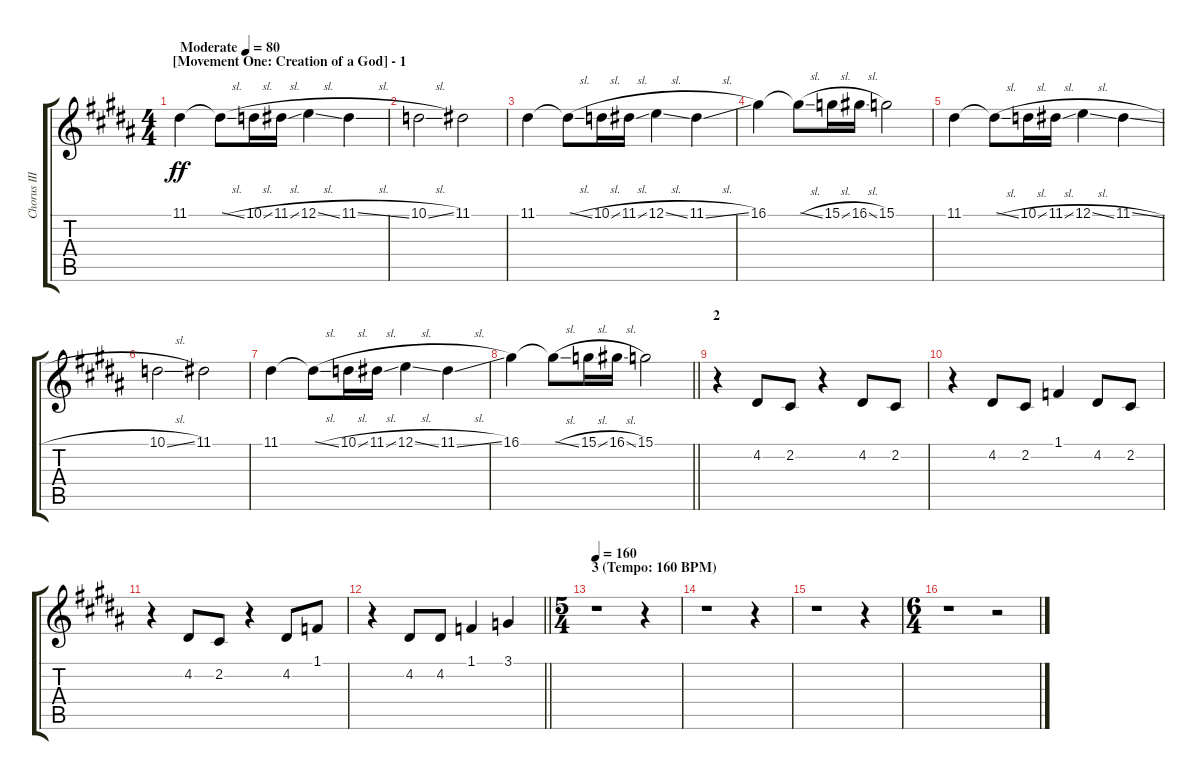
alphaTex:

\track ("Chorus III" "Chorus III") {instrument voiceoohs}
\staff {score tabs}
\tuning (E4 B3 G3 D3 A2 E2) {hide}
\ts (4 4)
\section ("" "[Movement One: Creation of a God] - 1")
\tempo (80 "Moderate")
\clef g2
\ks b
11.1.4{dy ff instrument voiceoohs} 11.1{sl t}.8 10.1{sl}.16 11.1{sl}.16 12.1{sl}.4 11.1{sl}.4 |
10.1{sl}.2 11.1.2 |
11.1.4 11.1{sl t}.8 10.1{sl}.16 11.1{sl}.16 12.1{sl}.4 11.1{sl}.4 |
16.1.4 16.1{sl t}.8 15.1{sl}.16 16.1{sl}.16 15.1.2 |
11.1.4 11.1{sl t}.8 10.1{sl}.16 11.1{sl}.16 12.1{sl}.4 11.1{sl}.4 |
10.1{sl}.2 11.1.2 |
11.1.4 11.1{sl t}.8 10.1{sl}.16 11.1{sl}.16 12.1{sl}.4 11.1{sl}.4 |
\barLineRight lightlight
16.1.4 16.1{sl t}.8 15.1{sl}.16 16.1{sl}.16 15.1.2 |
\section ("" "2")
r.4 4.2.8 2.2.8 r.4 4.2.8 2.2.8 |
r.4 4.2.8 2.2.8 1.1.4 4.2.8 2.2.8 |
r.4 4.2.8 2.2.8 r.4 4.2.8 1.1.8 |
\barLineRight lightlight
r.4 4.2.8 4.2.8 1.1.4 3.1.4 |
\ts (5 4)
\section ("" "3 (Tempo: 160 BPM)")
\tempo 160
r.1 r.4 |
r.1 r.4 |
r.1 r.4 |
\ts (6 4)
r.1 r.2
